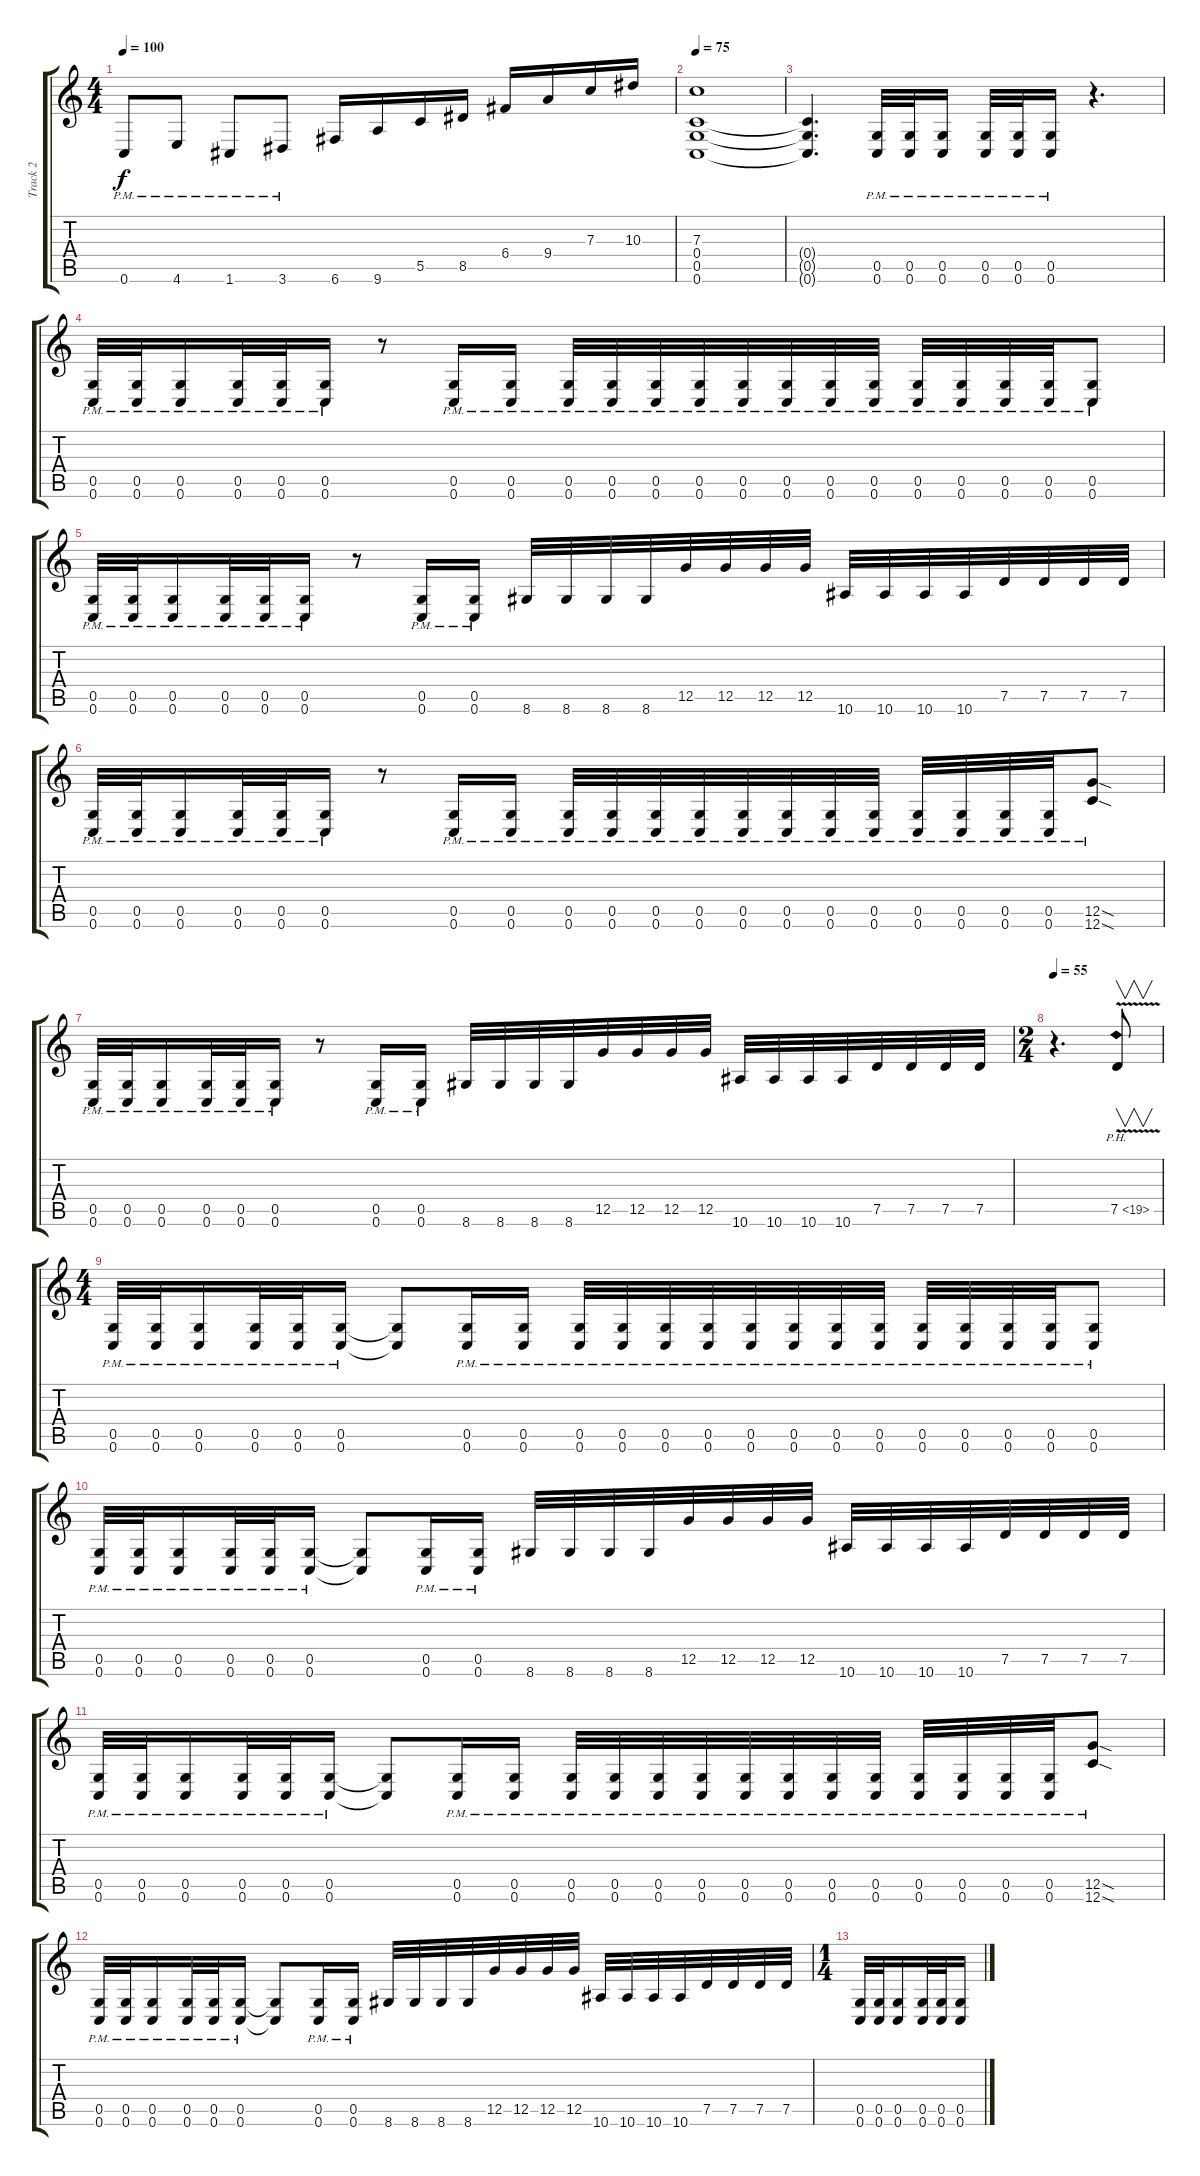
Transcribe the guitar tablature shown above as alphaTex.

\track ("Track 2" "Track 2") {instrument overdrivenguitar}
\staff {score tabs}
\tuning (D4 A3 F3 C3 G2 C2) {hide}
\ts (4 4)
\tempo 100
\clef g2
\ks c
0.6{pm}.8{dy f} 4.6{pm}.8 1.6{pm}.8 3.6{pm}.8 6.6.16 9.6.16 5.5.16 8.5.16 6.4.16 9.4.16 7.3.16 10.3.16 |
\tempo 75
(7.3 0.4 0.5 0.6).1 |
(0.4{t} 0.5{t} 0.6{t}).4{d} (0.5{pm} 0.6{pm}).32 (0.5{pm} 0.6{pm}).32 (0.5{pm} 0.6{pm}).16 (0.5{pm} 0.6{pm}).32 (0.5{pm} 0.6{pm}).32 (0.5{pm} 0.6{pm}).16 r.4{d} |
(0.5{pm} 0.6{pm}).32 (0.5{pm} 0.6{pm}).32 (0.5{pm} 0.6{pm}).16 (0.5{pm} 0.6{pm}).32 (0.5{pm} 0.6{pm}).32 (0.5{pm} 0.6{pm}).16 r.8 (0.5{pm} 0.6{pm}).16 (0.5{pm} 0.6{pm}).16 (0.5{pm} 0.6{pm}).32 (0.5{pm} 0.6{pm}).32 (0.5{pm} 0.6{pm}).32 (0.5{pm} 0.6{pm}).32 (0.5{pm} 0.6{pm}).32 (0.5{pm} 0.6{pm}).32 (0.5{pm} 0.6{pm}).32 (0.5{pm} 0.6{pm}).32 (0.5{pm} 0.6{pm}).32 (0.5{pm} 0.6{pm}).32 (0.5{pm} 0.6{pm}).32 (0.5{pm} 0.6{pm}).32 (0.5{pm} 0.6{pm}).8 |
(0.5{pm} 0.6{pm}).32 (0.5{pm} 0.6{pm}).32 (0.5{pm} 0.6{pm}).16 (0.5{pm} 0.6{pm}).32 (0.5{pm} 0.6{pm}).32 (0.5{pm} 0.6{pm}).16 r.8 (0.5{pm} 0.6{pm}).16 (0.5{pm} 0.6{pm}).16 8.6.32 8.6.32 8.6.32 8.6.32 12.5.32 12.5.32 12.5.32 12.5.32 10.6.32 10.6.32 10.6.32 10.6.32 7.5.32 7.5.32 7.5.32 7.5.32 |
(0.5{pm} 0.6{pm}).32 (0.5{pm} 0.6{pm}).32 (0.5{pm} 0.6{pm}).16 (0.5{pm} 0.6{pm}).32 (0.5{pm} 0.6{pm}).32 (0.5{pm} 0.6{pm}).16 r.8 (0.5{pm} 0.6{pm}).16 (0.5{pm} 0.6{pm}).16 (0.5{pm} 0.6{pm}).32 (0.5{pm} 0.6{pm}).32 (0.5{pm} 0.6{pm}).32 (0.5{pm} 0.6{pm}).32 (0.5{pm} 0.6{pm}).32 (0.5{pm} 0.6{pm}).32 (0.5{pm} 0.6{pm}).32 (0.5{pm} 0.6{pm}).32 (0.5{pm} 0.6{pm}).32 (0.5{pm} 0.6{pm}).32 (0.5{pm} 0.6{pm}).32 (0.5{pm} 0.6{pm}).32 (12.5{sod pm} 12.6{sod pm}).8 |
(0.5{pm} 0.6{pm}).32 (0.5{pm} 0.6{pm}).32 (0.5{pm} 0.6{pm}).16 (0.5{pm} 0.6{pm}).32 (0.5{pm} 0.6{pm}).32 (0.5{pm} 0.6{pm}).16 r.8 (0.5{pm} 0.6{pm}).16 (0.5{pm} 0.6{pm}).16 8.6.32 8.6.32 8.6.32 8.6.32 12.5.32 12.5.32 12.5.32 12.5.32 10.6.32 10.6.32 10.6.32 10.6.32 7.5.32 7.5.32 7.5.32 7.5.32 |
\ts (2 4)
\tempo 55
r.4{d} 7.5{ph 12 v}.8{v} |
\ts (4 4)
(0.5{pm} 0.6{pm}).32 (0.5{pm} 0.6{pm}).32 (0.5{pm} 0.6{pm}).16 (0.5{pm} 0.6{pm}).32 (0.5{pm} 0.6{pm}).32 (0.5{pm} 0.6{pm}).16 (0.5{t} 0.6{t}).8 (0.5{pm} 0.6{pm}).16 (0.5{pm} 0.6{pm}).16 (0.5{pm} 0.6{pm}).32 (0.5{pm} 0.6{pm}).32 (0.5{pm} 0.6{pm}).32 (0.5{pm} 0.6{pm}).32 (0.5{pm} 0.6{pm}).32 (0.5{pm} 0.6{pm}).32 (0.5{pm} 0.6{pm}).32 (0.5{pm} 0.6{pm}).32 (0.5{pm} 0.6{pm}).32 (0.5{pm} 0.6{pm}).32 (0.5{pm} 0.6{pm}).32 (0.5{pm} 0.6{pm}).32 (0.5{pm} 0.6{pm}).8 |
(0.5{pm} 0.6{pm}).32 (0.5{pm} 0.6{pm}).32 (0.5{pm} 0.6{pm}).16 (0.5{pm} 0.6{pm}).32 (0.5{pm} 0.6{pm}).32 (0.5{pm} 0.6{pm}).16 (0.5{t} 0.6{t}).8 (0.5{pm} 0.6{pm}).16 (0.5{pm} 0.6{pm}).16 8.6.32 8.6.32 8.6.32 8.6.32 12.5.32 12.5.32 12.5.32 12.5.32 10.6.32 10.6.32 10.6.32 10.6.32 7.5.32 7.5.32 7.5.32 7.5.32 |
(0.5{pm} 0.6{pm}).32 (0.5{pm} 0.6{pm}).32 (0.5{pm} 0.6{pm}).16 (0.5{pm} 0.6{pm}).32 (0.5{pm} 0.6{pm}).32 (0.5{pm} 0.6{pm}).16 (0.5{t} 0.6{t}).8 (0.5{pm} 0.6{pm}).16 (0.5{pm} 0.6{pm}).16 (0.5{pm} 0.6{pm}).32 (0.5{pm} 0.6{pm}).32 (0.5{pm} 0.6{pm}).32 (0.5{pm} 0.6{pm}).32 (0.5{pm} 0.6{pm}).32 (0.5{pm} 0.6{pm}).32 (0.5{pm} 0.6{pm}).32 (0.5{pm} 0.6{pm}).32 (0.5{pm} 0.6{pm}).32 (0.5{pm} 0.6{pm}).32 (0.5{pm} 0.6{pm}).32 (0.5{pm} 0.6{pm}).32 (12.5{sod pm} 12.6{sod pm}).8 |
(0.5{pm} 0.6{pm}).32 (0.5{pm} 0.6{pm}).32 (0.5{pm} 0.6{pm}).16 (0.5{pm} 0.6{pm}).32 (0.5{pm} 0.6{pm}).32 (0.5{pm} 0.6{pm}).16 (0.5{t} 0.6{t}).8 (0.5{pm} 0.6{pm}).16 (0.5{pm} 0.6{pm}).16 8.6.32 8.6.32 8.6.32 8.6.32 12.5.32 12.5.32 12.5.32 12.5.32 10.6.32 10.6.32 10.6.32 10.6.32 7.5.32 7.5.32 7.5.32 7.5.32 |
\ts (1 4)
(0.5 0.6).32 (0.5 0.6).32 (0.5 0.6).16 (0.5 0.6).32 (0.5 0.6).32 (0.5 0.6).16
